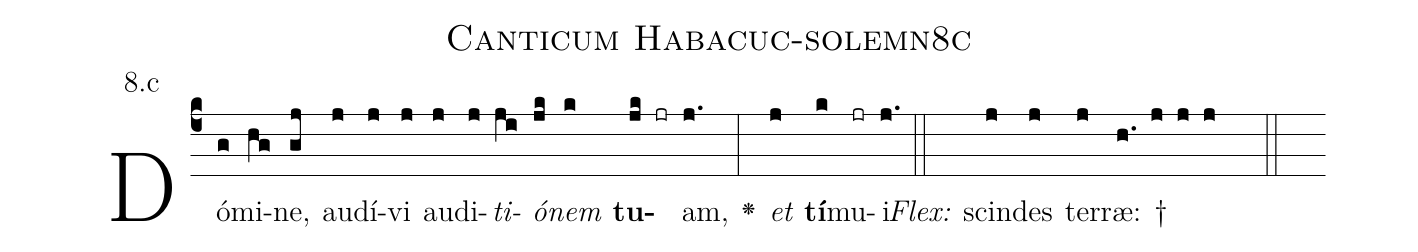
name: Canticum Habacuc-solemn8c;
annotation: 8.c;
%%
(c4)Dó(g)mi(hg)ne,(gj) au(j)dí(j)vi(j) au(j)di(j)<i>ti</i>(ji)<i>ó</i>(jk)<i>nem</i>(k) <b>tu</b>(jk jr)am,(j.) <v>\greheightstar</v>(:) <i>et</i>(j) <b>tí</b>(k)mu(jr)i.(j.) (::)
<i>Flex:</i>()  scin(j)des(j) ter(j)ræ: †(h. j j j  ::)

%E(j) u(j) o(h) u(j) a(k) e.(j.) (::)
